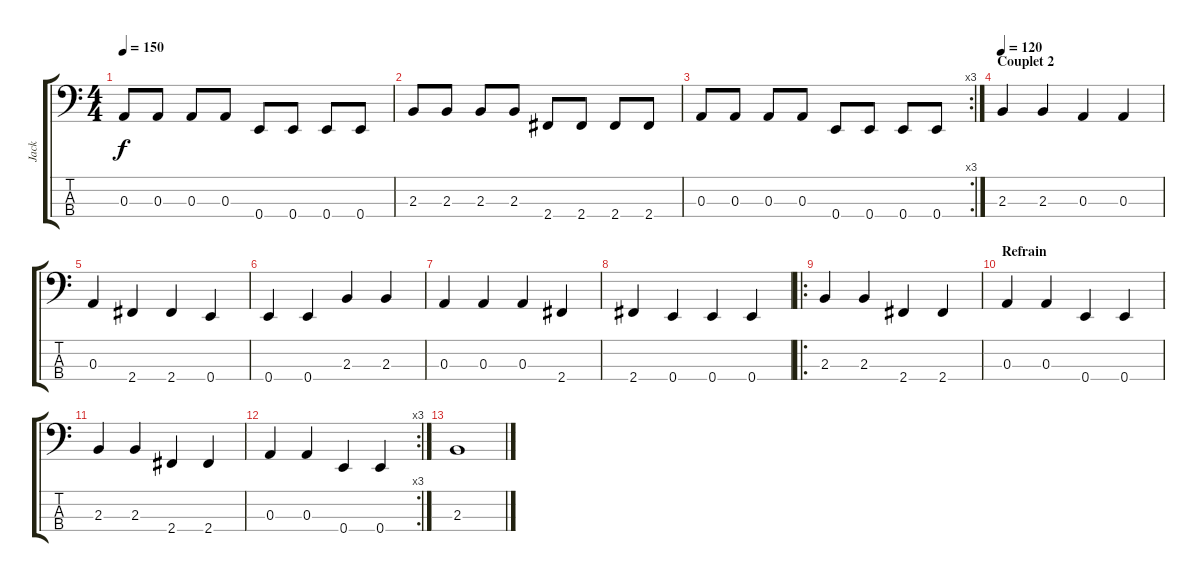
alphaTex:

\track ("Jack" "Jack") {instrument electricbassfinger}
\staff {score tabs}
\tuning (G2 D2 A1 E1) {hide}
\ts (4 4)
\tempo 150
\clef f4
\ks c
0.3.8{dy f} 0.3.8 0.3.8 0.3.8 0.4.8 0.4.8 0.4.8 0.4.8 |
2.3.8 2.3.8 2.3.8 2.3.8 2.4.8 2.4.8 2.4.8 2.4.8 |
\rc 3
0.3.8 0.3.8 0.3.8 0.3.8 0.4.8 0.4.8 0.4.8 0.4.8 |
\section ("" "Couplet 2")
\tempo 120
2.3.4 2.3.4 0.3.4 0.3.4 |
0.3.4 2.4.4 2.4.4 0.4.4 |
0.4.4 0.4.4 2.3.4 2.3.4 |
0.3.4 0.3.4 0.3.4 2.4.4 |
2.4.4 0.4.4 0.4.4 0.4.4 |
\ro
2.3.4 2.3.4 2.4.4 2.4.4 |
\section ("" "Refrain")
0.3.4 0.3.4 0.4.4 0.4.4 |
2.3.4 2.3.4 2.4.4 2.4.4 |
\rc 3
0.3.4 0.3.4 0.4.4 0.4.4 |
2.3.1
